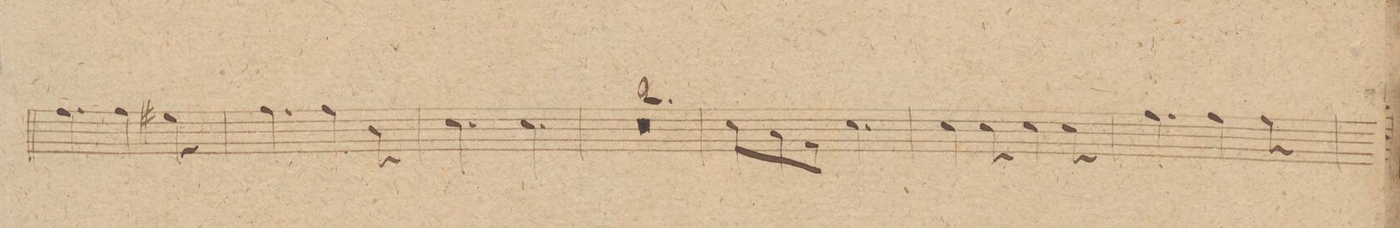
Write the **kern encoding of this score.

**kern	**dynam
*I"Fagotto 2do	*
*clefF4	*
*k[]	*
*M6/8	*
4.A\)	.
4A\	.
8G#X\	.
=38	=38
4.A\	.
4A\	.
8D\	.
=39	=39
4.E\	.
4.E\	.
=40	=40
1.r	.
=41	=41
=42	=42
8E\L	.
8C\	.
8AA\J	.
4.E\	.
=43	=43
4E\	.
8E\	.
4E\	.
8E\	.
=44	=44
4.A\	.
4A\	.
8A\	.
=45	=45
*-	*-
